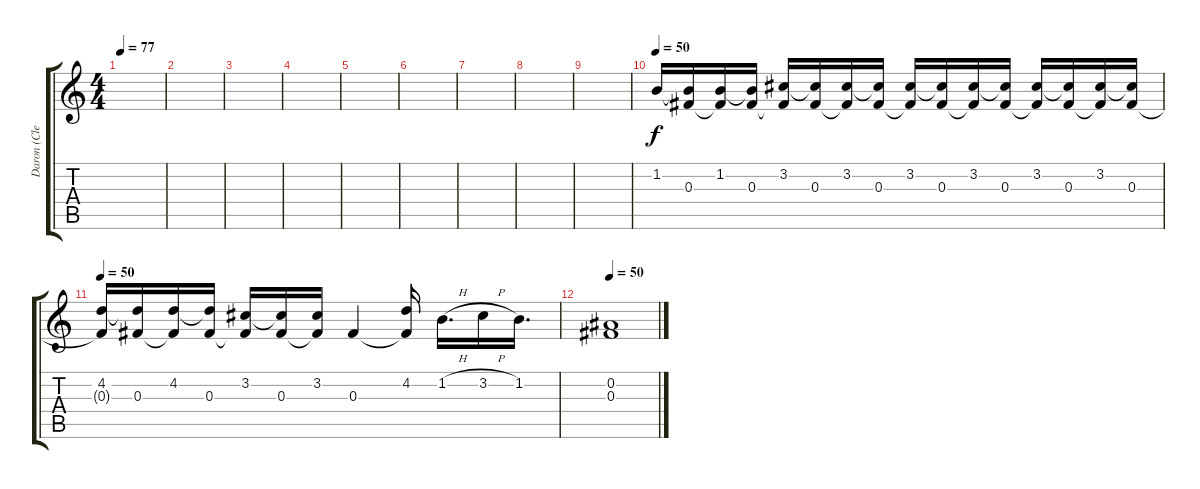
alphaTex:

\track ("Daron (Clean)" "Daron (Cle") {instrument electricguitarclean}
\staff {score tabs}
\tuning (Eb4 Bb3 Gb3 Db3 Ab2 Db2) {hide}
\ts (4 4)
\tempo 77
\clef g2
\ks c
|
|
|
|
|
|
|
|
|
\tempo 50
1.2.16 (1.2{t} 0.3).16 (1.2 0.3{t}).16 (1.2{t} 0.3).16 (3.2 0.3{t}).16 (3.2{t} 0.3).16 (3.2 0.3{t}).16 (3.2{t} 0.3).16 (3.2 0.3{t}).16 (3.2{t} 0.3).16 (3.2 0.3{t}).16 (3.2{t} 0.3).16 (3.2 0.3{t}).16 (3.2{t} 0.3).16 (3.2 0.3{t}).16 (3.2{t} 0.3).16 |
\tempo 50
(4.2 0.3{t}).16 (4.2{t} 0.3).16 (4.2 0.3{t}).16 (4.2{t} 0.3).16 (3.2 0.3{t}).16 (3.2{t} 0.3).16 (3.2 0.3{t}).16 0.3.4 (4.2 0.3{t}).16 1.2{h}.16{d} 3.2{h}.16 1.2.16{d} |
\tempo 50
(0.2 0.3).1
